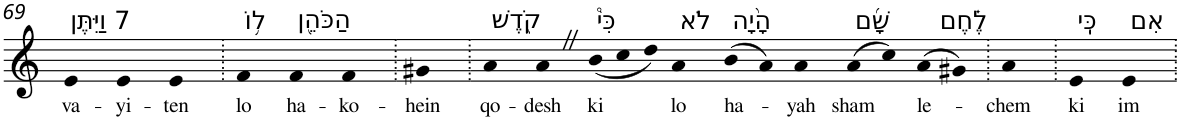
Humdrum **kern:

**kern	**text
*part1	*part1
*staff1	*staff1
*I"Piano	*
*I'Pno	*
!!LO:PB:g=z
*clefG2	*
*k[]	*
=69	=69
!LO:TX:a:t=7 וַיִּתֶּן	!
!	!LO:LY:b
4e	va-
!	!LO:LY:b
4e	-yi-
!	!LO:LY:b
4e	-ten
=70.	=70.
!LO:TX:a:t=ל֥וֹ	!
!	!LO:LY:b
4f	lo
!LO:TX:a:t=הַכֹּהֵ֖ן	!
!	!LO:LY:b
4f	ha-
!	!LO:LY:b
4f	-ko-
=71.	=71.
!	!LO:LY:b
4g#X	-hein
=72.	=72.
!LO:TX:a:t=קֹ֑דֶשׁ	!
!	!LO:LY:b
4a	qo-
!	!LO:LY:b
4aZ	-desh
*Xtuplet	*
!LO:TX:a:t=כִּי֩	!
!	!LO:LY:b
(<12b	ki
12cc	.
12dd)	.
!LO:TX:a:t=לֹא	!
!	!LO:LY:b
4a	lo
!LO:TX:a:t=הָ֨יָה	!
!	!LO:LY:b
(>8b	ha-
8a)	.
!	!LO:LY:b
4a	-yah
!LO:TX:a:t=שָׁ֜ם	!
!	!LO:LY:b
(>8a	sham
8cc)	.
!LO:TX:a:t=לֶ֗חֶם	!
!	!LO:LY:b
(>8a	le-
8g#X)	.
=73.	=73.
!	!LO:LY:b
4a	-chem
=74.	=74.
!LO:TX:a:t=כִּֽי	!
!	!LO:LY:b
4e	ki
!LO:TX:a:t=אִם	!
!	!LO:LY:b
4e	im
=.	=.
*-	*-
